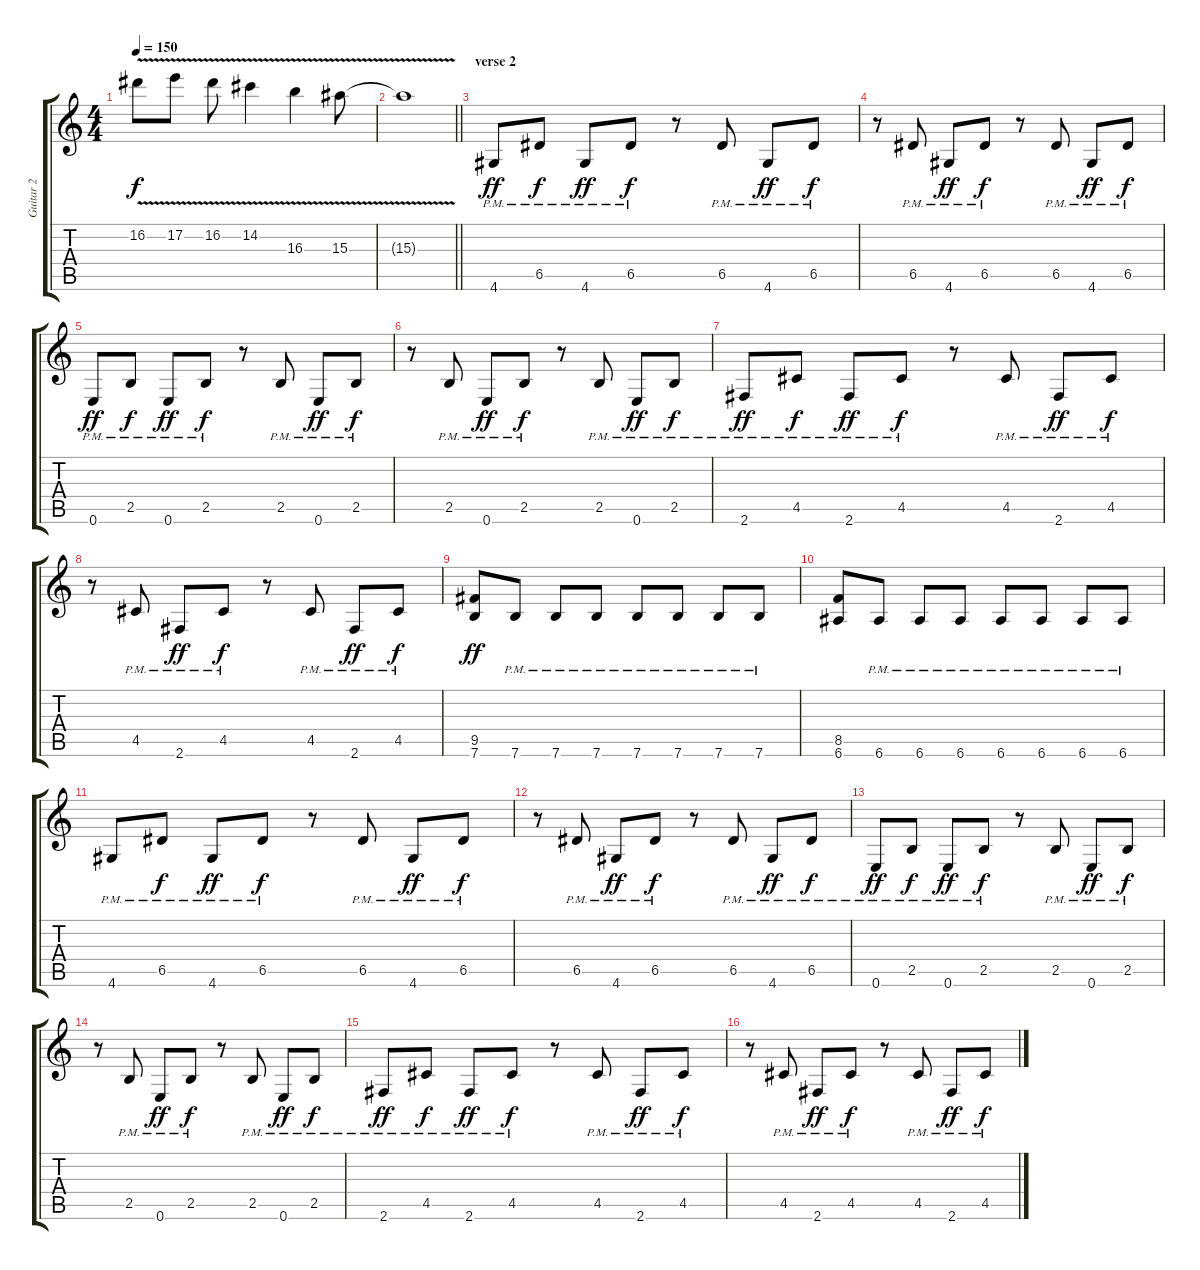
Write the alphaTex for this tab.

\track ("Guitar 2" "Guitar 2") {instrument distortionguitar}
\staff {score tabs}
\tuning (E4 B3 G3 D3 A2 E2) {hide}
\ts (4 4)
\tempo 150
\clef g2
\ks c
16.2{v}.8{dy f} 17.2{v}.8 16.2{v}.8 14.2{v}.4 16.3{v}.4 15.3{v}.8 |
\barLineRight lightlight
15.3{t}.1 |
\section ("" "verse 2")
4.6{pm}.8{dy ff} 6.5{pm}.8{dy f} 4.6{pm}.8{dy ff} 6.5{pm}.8{dy f} r.8 6.5{pm}.8 4.6{pm}.8{dy ff} 6.5{pm}.8{dy f} |
r.8 6.5{pm}.8 4.6{pm}.8{dy ff} 6.5{pm}.8{dy f} r.8 6.5{pm}.8 4.6{pm}.8{dy ff} 6.5{pm}.8{dy f} |
0.6{pm}.8{dy ff} 2.5{pm}.8{dy f} 0.6{pm}.8{dy ff} 2.5{pm}.8{dy f} r.8 2.5{pm}.8 0.6{pm}.8{dy ff} 2.5{pm}.8{dy f} |
r.8 2.5{pm}.8 0.6{pm}.8{dy ff} 2.5{pm}.8{dy f} r.8 2.5{pm}.8 0.6{pm}.8{dy ff} 2.5{pm}.8{dy f} |
2.6{pm}.8{dy ff} 4.5{pm}.8{dy f} 2.6{pm}.8{dy ff} 4.5{pm}.8{dy f} r.8 4.5{pm}.8 2.6{pm}.8{dy ff} 4.5{pm}.8{dy f} |
r.8 4.5{pm}.8 2.6{pm}.8{dy ff} 4.5{pm}.8{dy f} r.8 4.5{pm}.8 2.6{pm}.8{dy ff} 4.5{pm}.8{dy f} |
(9.5 7.6).8{dy ff} 7.6{pm}.8 7.6{pm}.8 7.6{pm}.8 7.6{pm}.8 7.6{pm}.8 7.6{pm}.8 7.6{pm}.8 |
(8.5 6.6).8 6.6{pm}.8 6.6{pm}.8 6.6{pm}.8 6.6{pm}.8 6.6{pm}.8 6.6{pm}.8 6.6{pm}.8 |
4.6{pm}.8 6.5{pm}.8{dy f} 4.6{pm}.8{dy ff} 6.5{pm}.8{dy f} r.8 6.5{pm}.8 4.6{pm}.8{dy ff} 6.5{pm}.8{dy f} |
r.8 6.5{pm}.8 4.6{pm}.8{dy ff} 6.5{pm}.8{dy f} r.8 6.5{pm}.8 4.6{pm}.8{dy ff} 6.5{pm}.8{dy f} |
0.6{pm}.8{dy ff} 2.5{pm}.8{dy f} 0.6{pm}.8{dy ff} 2.5{pm}.8{dy f} r.8 2.5{pm}.8 0.6{pm}.8{dy ff} 2.5{pm}.8{dy f} |
r.8 2.5{pm}.8 0.6{pm}.8{dy ff} 2.5{pm}.8{dy f} r.8 2.5{pm}.8 0.6{pm}.8{dy ff} 2.5{pm}.8{dy f} |
2.6{pm}.8{dy ff} 4.5{pm}.8{dy f} 2.6{pm}.8{dy ff} 4.5{pm}.8{dy f} r.8 4.5{pm}.8 2.6{pm}.8{dy ff} 4.5{pm}.8{dy f} |
r.8 4.5{pm}.8 2.6{pm}.8{dy ff} 4.5{pm}.8{dy f} r.8 4.5{pm}.8 2.6{pm}.8{dy ff} 4.5{pm}.8{dy f}
